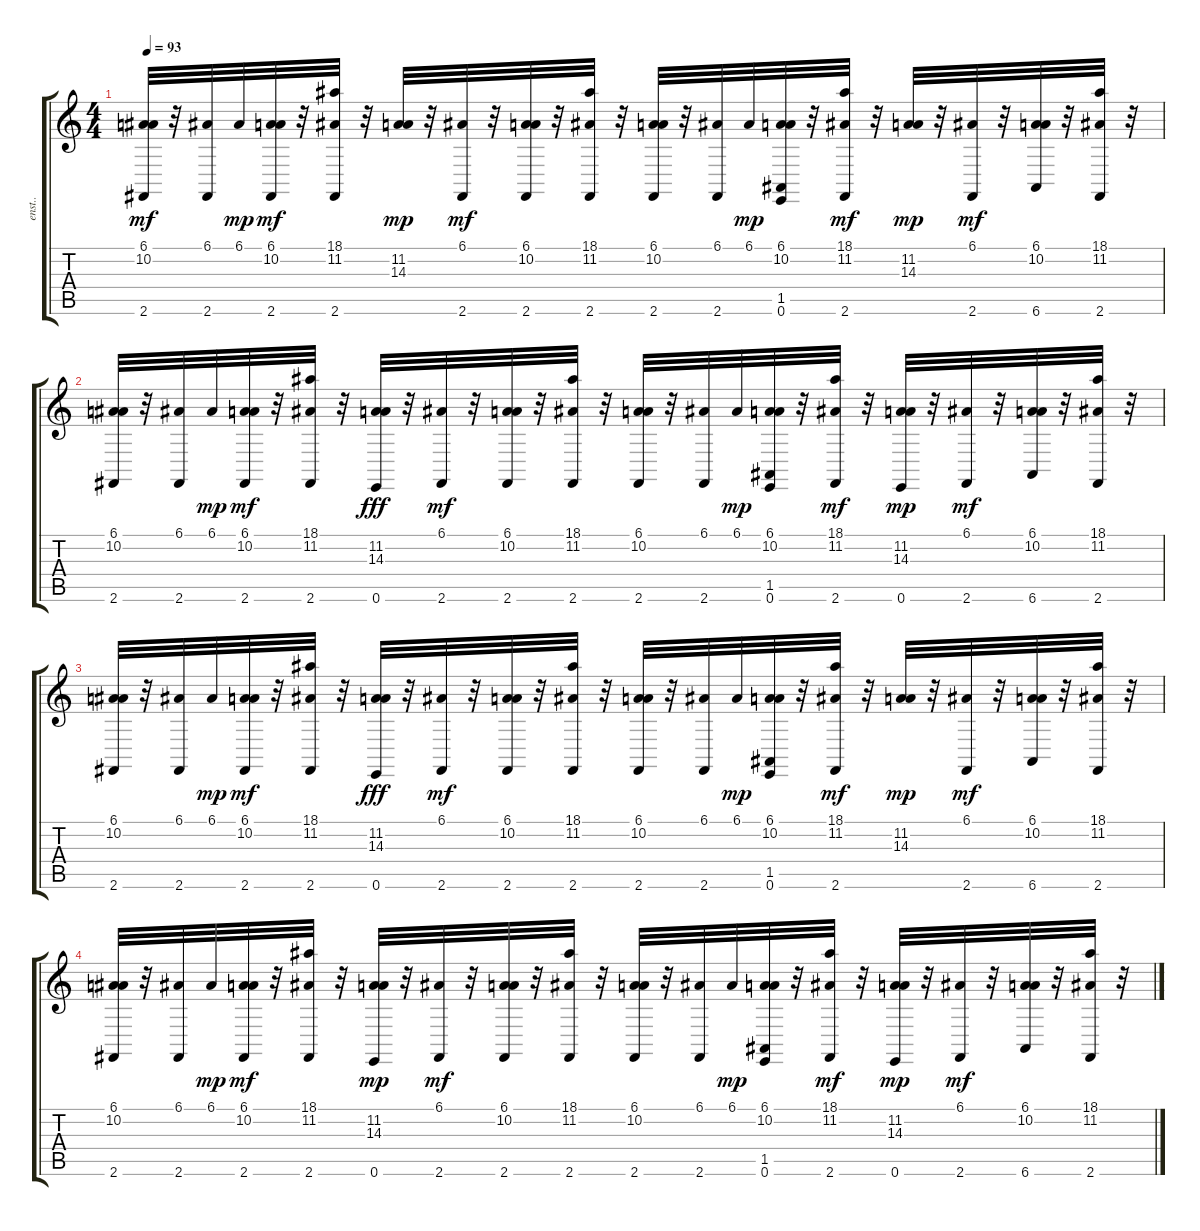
\track ("enst.." "enst..") {instrument drawbarorgan}
\staff {score tabs}
\tuning (E4 B3 G3 D3 A2 E2) {hide}
\ts (4 4)
\tempo 93
\clef g2
\ks c
(6.1 10.2 2.6).32{dy mf} r.32 (6.1 2.6).32 6.1.32{dy mp} (6.1 10.2 2.6).32{dy mf} r.32 (18.1 11.2 2.6).32 r.32 (11.2 14.3).32{dy mp} r.32 (6.1 2.6).32{dy mf} r.32 (6.1 10.2 2.6).32 r.32 (18.1 11.2 2.6).32 r.32 (6.1 10.2 2.6).32 r.32 (6.1 2.6).32 6.1.32{dy mp} (6.1 10.2 1.5 0.6).32 r.32 (18.1 11.2 2.6).32{dy mf} r.32 (11.2 14.3).32{dy mp} r.32 (6.1 2.6).32{dy mf} r.32 (6.1 10.2 6.6).32 r.32 (18.1 11.2 2.6).32 r.32 |
(6.1 10.2 2.6).32 r.32 (6.1 2.6).32 6.1.32{dy mp} (6.1 10.2 2.6).32{dy mf} r.32 (18.1 11.2 2.6).32 r.32 (11.2 14.3 0.6).32{dy fff} r.32 (6.1 2.6).32{dy mf} r.32 (6.1 10.2 2.6).32 r.32 (18.1 11.2 2.6).32 r.32 (6.1 10.2 2.6).32 r.32 (6.1 2.6).32 6.1.32{dy mp} (6.1 10.2 1.5 0.6).32 r.32 (18.1 11.2 2.6).32{dy mf} r.32 (11.2 14.3 0.6).32{dy mp} r.32 (6.1 2.6).32{dy mf} r.32 (6.1 10.2 6.6).32 r.32 (18.1 11.2 2.6).32 r.32 |
(6.1 10.2 2.6).32 r.32 (6.1 2.6).32 6.1.32{dy mp} (6.1 10.2 2.6).32{dy mf} r.32 (18.1 11.2 2.6).32 r.32 (11.2 14.3 0.6).32{dy fff} r.32 (6.1 2.6).32{dy mf} r.32 (6.1 10.2 2.6).32 r.32 (18.1 11.2 2.6).32 r.32 (6.1 10.2 2.6).32 r.32 (6.1 2.6).32 6.1.32{dy mp} (6.1 10.2 1.5 0.6).32 r.32 (18.1 11.2 2.6).32{dy mf} r.32 (11.2 14.3).32{dy mp} r.32 (6.1 2.6).32{dy mf} r.32 (6.1 10.2 6.6).32 r.32 (18.1 11.2 2.6).32 r.32 |
(6.1 10.2 2.6).32 r.32 (6.1 2.6).32 6.1.32{dy mp} (6.1 10.2 2.6).32{dy mf} r.32 (18.1 11.2 2.6).32 r.32 (11.2 14.3 0.6).32{dy mp} r.32 (6.1 2.6).32{dy mf} r.32 (6.1 10.2 2.6).32 r.32 (18.1 11.2 2.6).32 r.32 (6.1 10.2 2.6).32 r.32 (6.1 2.6).32 6.1.32{dy mp} (6.1 10.2 1.5 0.6).32 r.32 (18.1 11.2 2.6).32{dy mf} r.32 (11.2 14.3 0.6).32{dy mp} r.32 (6.1 2.6).32{dy mf} r.32 (6.1 10.2 6.6).32 r.32 (18.1 11.2 2.6).32 r.32
